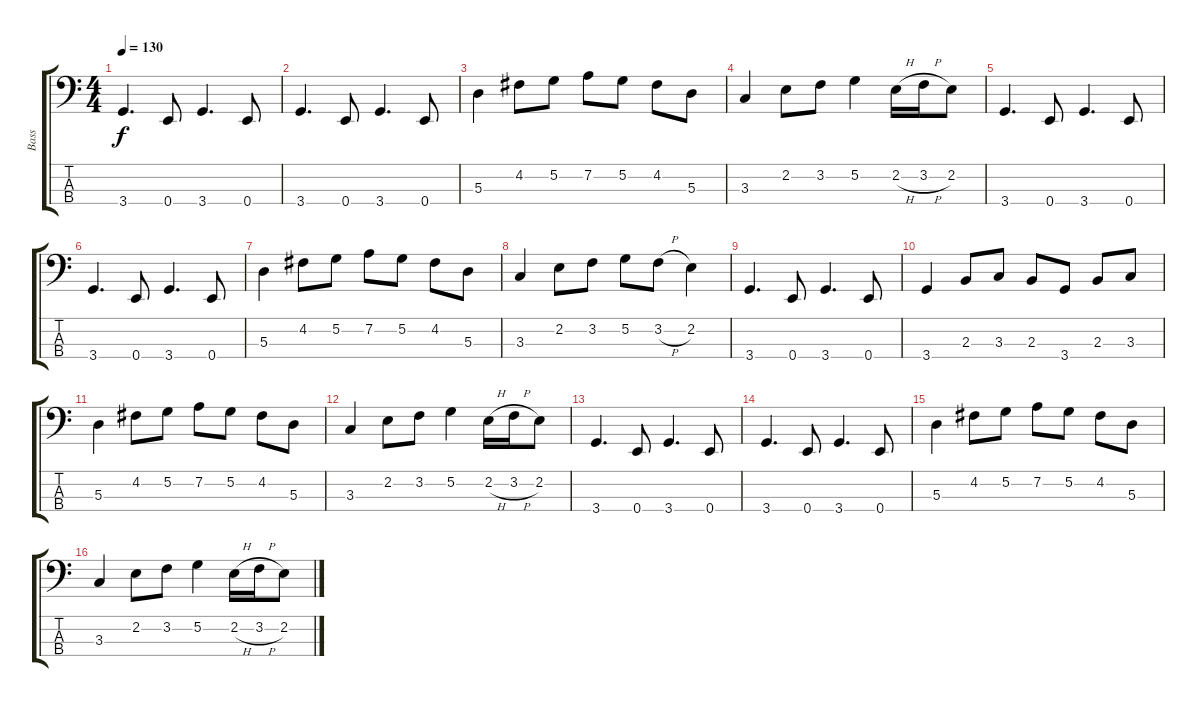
\track ("Bass" "Bass") {instrument electricbassfinger}
\staff {score tabs}
\tuning (G2 D2 A1 E1) {hide}
\ts (4 4)
\tempo 130
\clef f4
\ks c
3.4.4{d dy f} 0.4.8 3.4.4{d} 0.4.8 |
3.4.4{d} 0.4.8 3.4.4{d} 0.4.8 |
5.3.4 4.2.8 5.2.8 7.2.8 5.2.8 4.2.8 5.3.8 |
3.3.4 2.2.8 3.2.8 5.2.4 2.2{h}.16 3.2{h}.16 2.2.8 |
3.4.4{d} 0.4.8 3.4.4{d} 0.4.8 |
3.4.4{d} 0.4.8 3.4.4{d} 0.4.8 |
5.3.4 4.2.8 5.2.8 7.2.8 5.2.8 4.2.8 5.3.8 |
3.3.4 2.2.8 3.2.8 5.2.8 3.2{h}.8 2.2.4 |
3.4.4{d} 0.4.8 3.4.4{d} 0.4.8 |
3.4.4 2.3.8 3.3.8 2.3.8 3.4.8 2.3.8 3.3.8 |
5.3.4 4.2.8 5.2.8 7.2.8 5.2.8 4.2.8 5.3.8 |
3.3.4 2.2.8 3.2.8 5.2.4 2.2{h}.16 3.2{h}.16 2.2.8 |
3.4.4{d} 0.4.8 3.4.4{d} 0.4.8 |
3.4.4{d} 0.4.8 3.4.4{d} 0.4.8 |
5.3.4 4.2.8 5.2.8 7.2.8 5.2.8 4.2.8 5.3.8 |
3.3.4 2.2.8 3.2.8 5.2.4 2.2{h}.16 3.2{h}.16 2.2.8
